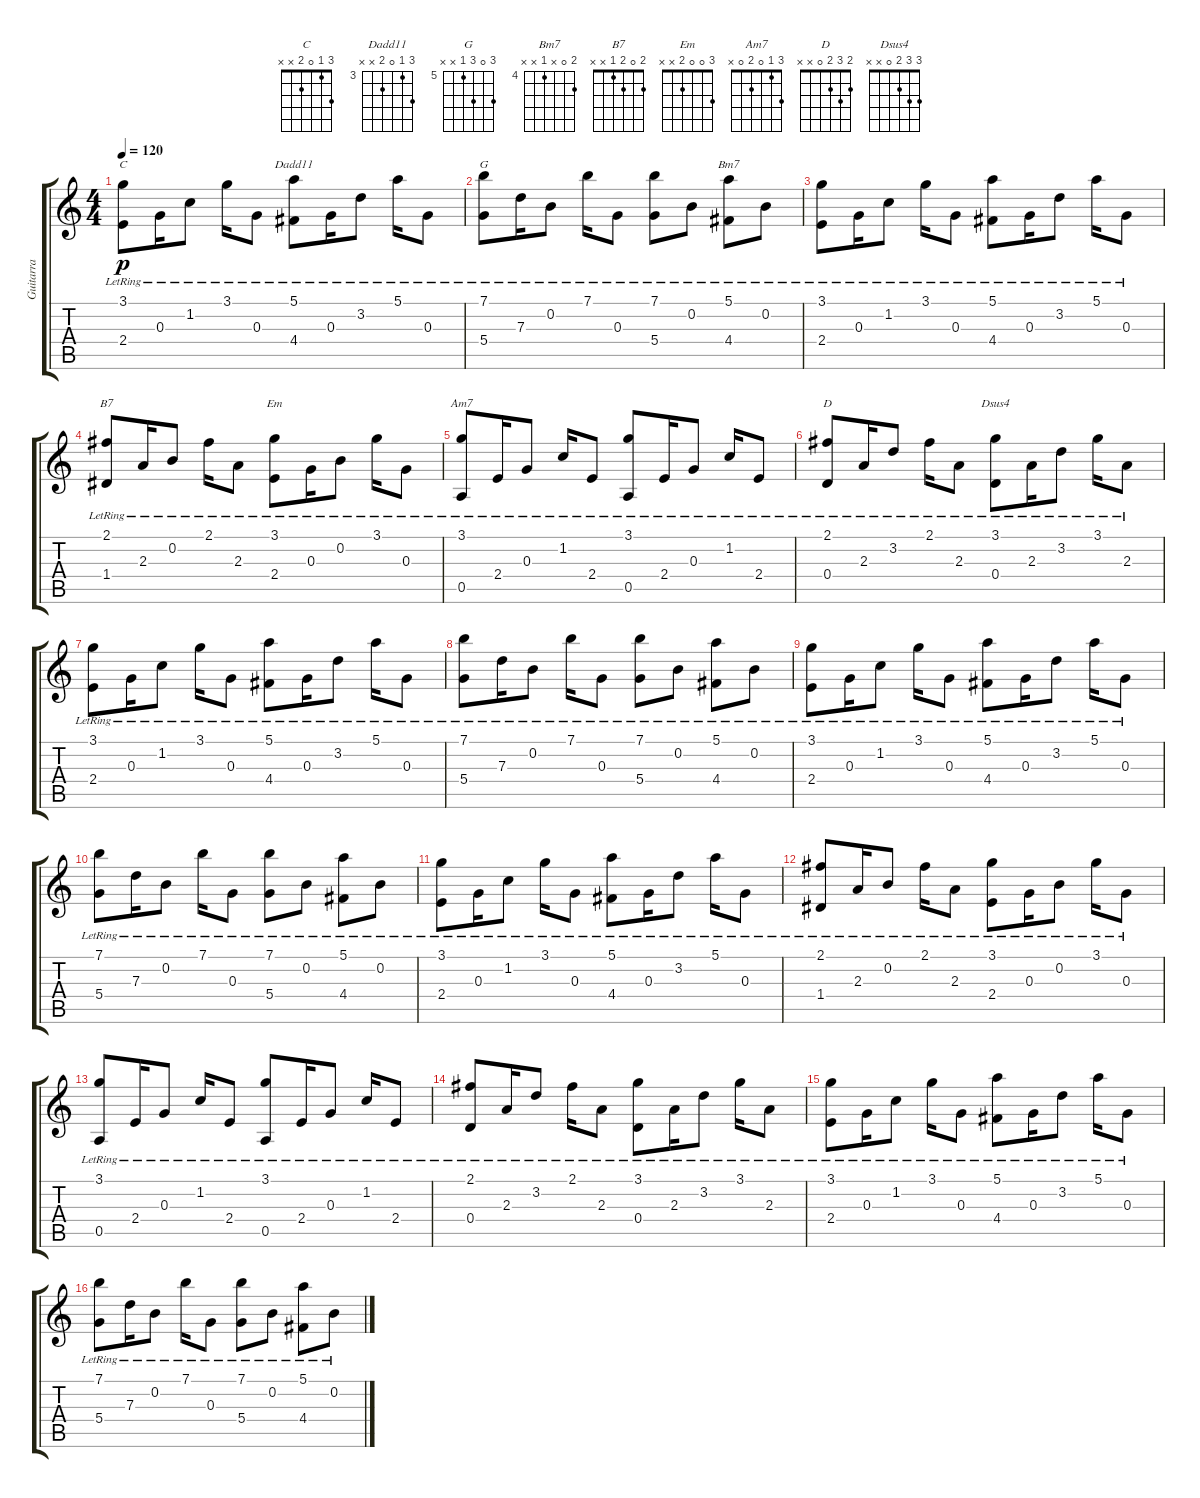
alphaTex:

\track ("Guitarra" "Guitarra") {instrument acousticguitarnylon}
\staff {score tabs}
\tuning (E4 B3 G3 D3 A2 E2) {hide}
\chord ("C" 3 1 0 2 x x)
\chord ("Dadd11" 5 3 0 4 x x) {firstfret 3}
\chord ("G" 7 0 7 5 x x) {firstfret 5}
\chord ("Bm7" 5 0 x 4 x x) {firstfret 4}
\chord ("B7" 2 0 2 1 x x)
\chord ("Em" 3 0 0 2 x x)
\chord ("Am7" 3 1 0 2 0 x)
\chord ("D" 2 3 2 0 x x)
\chord ("Dsus4" 3 3 2 0 x x)
\ts (4 4)
\tempo 120
\clef g2
\ks c
(3.1{lr} 2.4{lr}).8{ch "C" dy p} 0.3{lr}.16 1.2{lr}.8 3.1{lr}.16 0.3{lr}.8 (5.1{lr} 4.4{lr}).8{ch "Dadd11"} 0.3{lr}.16 3.2{lr}.8 5.1{lr}.16 0.3{lr}.8 |
(7.1{lr} 5.4{lr}).8{ch "G"} 7.3{lr}.16 0.2{lr}.8 7.1{lr}.16 0.3{lr}.8 (7.1{lr} 5.4{lr}).8 0.2{lr}.8 (5.1{lr} 4.4{lr}).8{ch "Bm7"} 0.2{lr}.8 |
(3.1{lr} 2.4{lr}).8 0.3{lr}.16 1.2{lr}.8 3.1{lr}.16 0.3{lr}.8 (5.1{lr} 4.4{lr}).8 0.3{lr}.16 3.2{lr}.8 5.1{lr}.16 0.3{lr}.8 |
(2.1{lr} 1.4{lr}).8{ch "B7"} 2.3{lr}.16 0.2{lr}.8 2.1{lr}.16 2.3{lr}.8 (3.1{lr} 2.4{lr}).8{ch "Em"} 0.3{lr}.16 0.2{lr}.8 3.1{lr}.16 0.3{lr}.8 |
(3.1{lr} 0.5{lr}).8{ch "Am7"} 2.4{lr}.16 0.3{lr}.8 1.2{lr}.16 2.4{lr}.8 (3.1{lr} 0.5{lr}).8 2.4{lr}.16 0.3{lr}.8 1.2{lr}.16 2.4{lr}.8 |
(2.1{lr} 0.4{lr}).8{ch "D"} 2.3{lr}.16 3.2{lr}.8 2.1{lr}.16 2.3{lr}.8 (3.1{lr} 0.4{lr}).8{ch "Dsus4"} 2.3{lr}.16 3.2{lr}.8 3.1{lr}.16 2.3{lr}.8 |
(3.1{lr} 2.4{lr}).8 0.3{lr}.16 1.2{lr}.8 3.1{lr}.16 0.3{lr}.8 (5.1{lr} 4.4{lr}).8 0.3{lr}.16 3.2{lr}.8 5.1{lr}.16 0.3{lr}.8 |
(7.1{lr} 5.4{lr}).8 7.3{lr}.16 0.2{lr}.8 7.1{lr}.16 0.3{lr}.8 (7.1{lr} 5.4{lr}).8 0.2{lr}.8 (5.1{lr} 4.4{lr}).8 0.2{lr}.8 |
(3.1{lr} 2.4{lr}).8 0.3{lr}.16 1.2{lr}.8 3.1{lr}.16 0.3{lr}.8 (5.1{lr} 4.4{lr}).8 0.3{lr}.16 3.2{lr}.8 5.1{lr}.16 0.3{lr}.8 |
(7.1{lr} 5.4{lr}).8 7.3{lr}.16 0.2{lr}.8 7.1{lr}.16 0.3{lr}.8 (7.1{lr} 5.4{lr}).8 0.2{lr}.8 (5.1{lr} 4.4{lr}).8 0.2{lr}.8 |
(3.1{lr} 2.4{lr}).8 0.3{lr}.16 1.2{lr}.8 3.1{lr}.16 0.3{lr}.8 (5.1{lr} 4.4{lr}).8 0.3{lr}.16 3.2{lr}.8 5.1{lr}.16 0.3{lr}.8 |
(2.1{lr} 1.4{lr}).8 2.3{lr}.16 0.2{lr}.8 2.1{lr}.16 2.3{lr}.8 (3.1{lr} 2.4{lr}).8 0.3{lr}.16 0.2{lr}.8 3.1{lr}.16 0.3{lr}.8 |
(3.1{lr} 0.5{lr}).8 2.4{lr}.16 0.3{lr}.8 1.2{lr}.16 2.4{lr}.8 (3.1{lr} 0.5{lr}).8 2.4{lr}.16 0.3{lr}.8 1.2{lr}.16 2.4{lr}.8 |
(2.1{lr} 0.4{lr}).8 2.3{lr}.16 3.2{lr}.8 2.1{lr}.16 2.3{lr}.8 (3.1{lr} 0.4{lr}).8 2.3{lr}.16 3.2{lr}.8 3.1{lr}.16 2.3{lr}.8 |
(3.1{lr} 2.4{lr}).8 0.3{lr}.16 1.2{lr}.8 3.1{lr}.16 0.3{lr}.8 (5.1{lr} 4.4{lr}).8 0.3{lr}.16 3.2{lr}.8 5.1{lr}.16 0.3{lr}.8 |
(7.1{lr} 5.4{lr}).8 7.3{lr}.16 0.2{lr}.8 7.1{lr}.16 0.3{lr}.8 (7.1{lr} 5.4{lr}).8 0.2{lr}.8 (5.1{lr} 4.4{lr}).8 0.2{lr}.8
